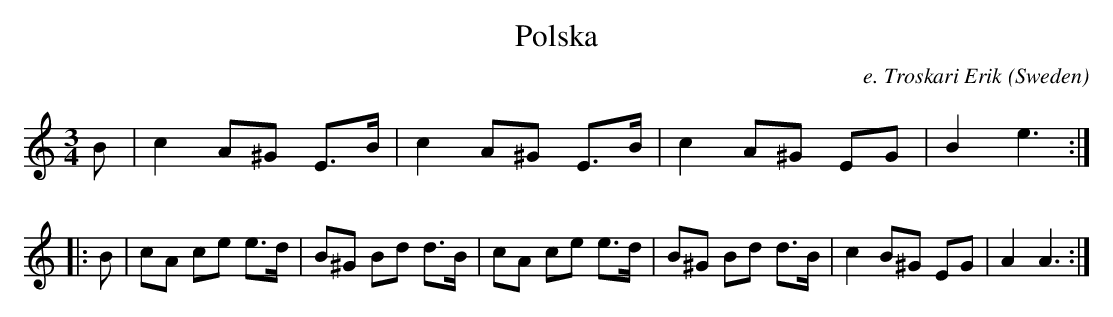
X:1
T:Polska
C:e. Troskari Erik
M:3/4
O:Sweden
K:A min
B|\
c2 A^G E>B| c2 A^G E>B|\
c2 A^G EG| B2 e3 ::
B|\
cA ce e>d | B^G Bd d>B| \
cA ce e>d | B^G Bd d>B |\
c2B^G EG | A2 A3 :|
